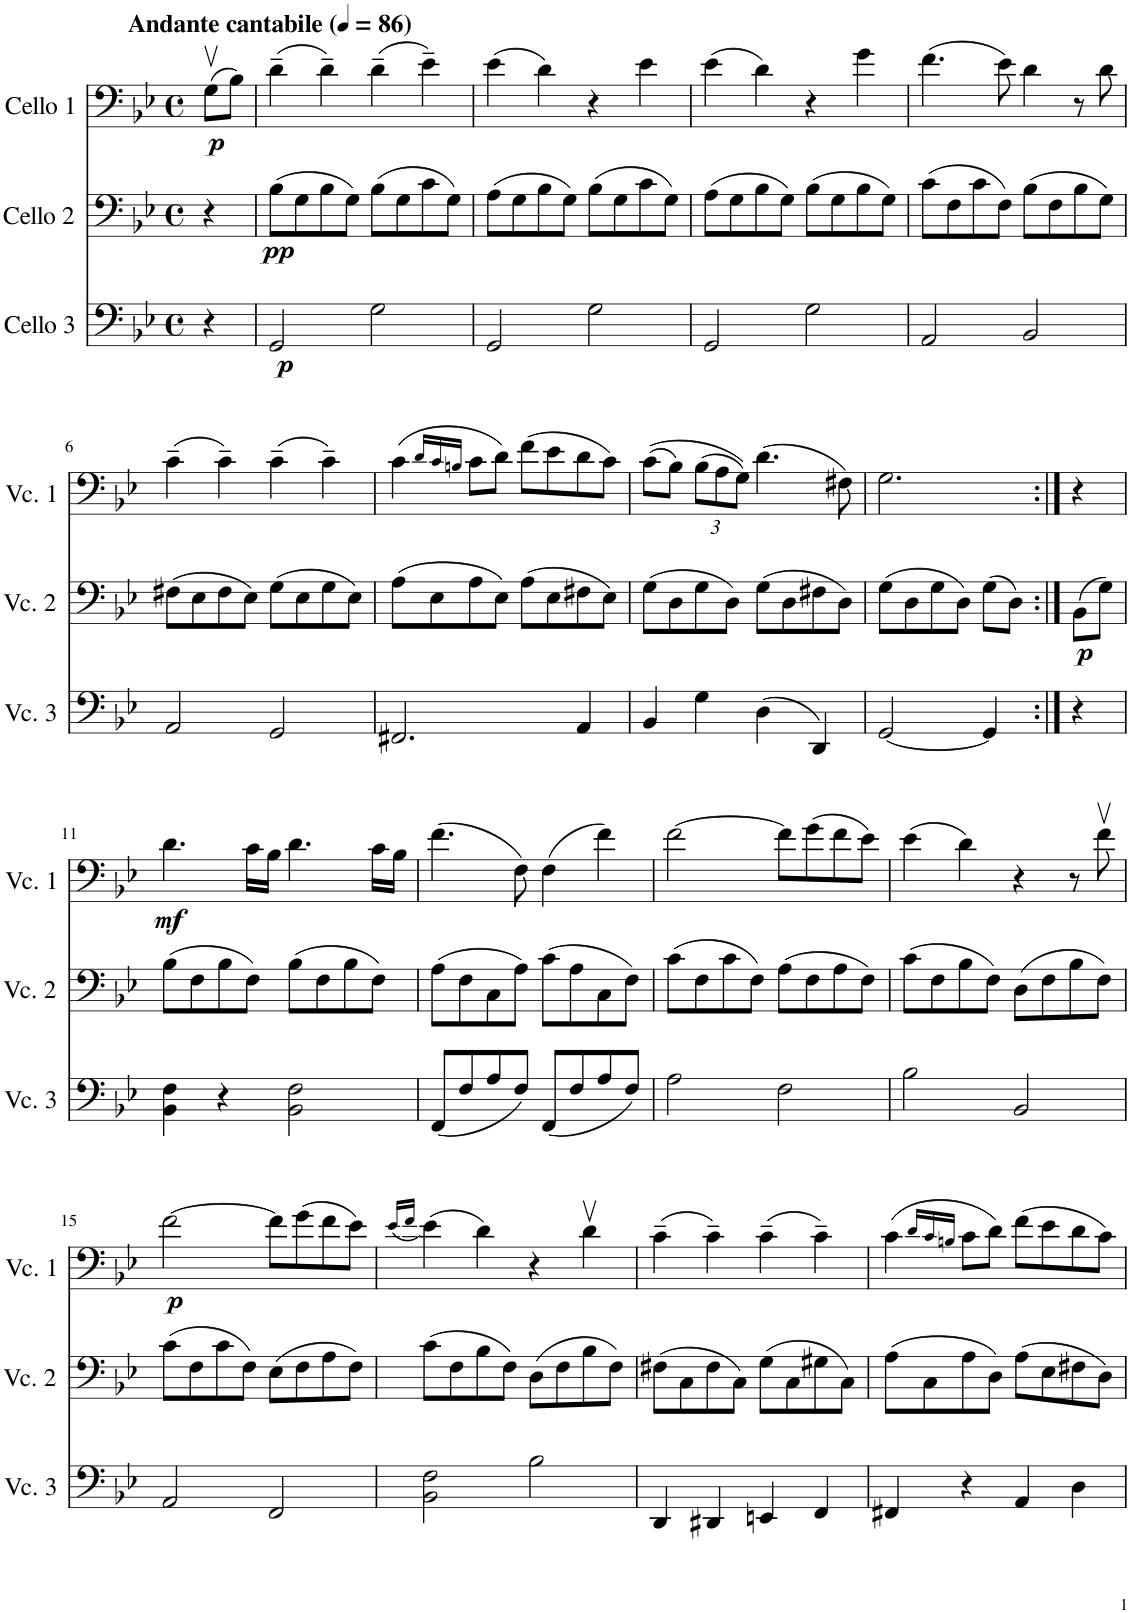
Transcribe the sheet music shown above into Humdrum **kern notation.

**kern	**dynam	**kern	**dynam	**kern	**dynam
*part3	*part3	*part2	*part2	*part1	*part1
*staff3	*staff3	*staff2	*staff2	*staff1	*staff1
*I"Cello 3	*	*I"Cello 2	*	*I"Cello 1	*
*clefF4	*	*clefF4	*	*clefF4	*
*k[b-e-]	*	*k[b-e-]	*	*k[b-e-]	*
*M4/4	*	*M4/4	*	*M4/4	*
*met(c)	*	*met(c)	*	*met(c)	*
*MM86	*	*MM86	*	*MM86	*
=1	=1	=1	=1	=1	=1
!	!	!	!	!LO:TX:a:B:t=Andante cantabile	!
!	!	!	!	!	!LO:DY:b
4r	.	4r	.	(8Gv\L	p
.	.	.	.	8B-\J)	.
=2	=2	=2	=2	=2	=2
!	!LO:DY:b	!	!LO:DY:b	!	!
2GG/	p	(8B-\L	pp	(4d~\	.
.	.	8G\	.	.	.
.	.	8B-\	.	4d~\)	.
.	.	8G\J)	.	.	.
2G\	.	(8B-\L	.	(4d~\	.
.	.	8G\	.	.	.
.	.	8c\	.	4e-~\)	.
.	.	8G\J)	.	.	.
=3	=3	=3	=3	=3	=3
2GG/	.	(8A\L	.	(4e-\	.
.	.	8G\	.	.	.
.	.	8B-\	.	4d\)	.
.	.	8G\J)	.	.	.
2G\	.	(8B-\L	.	4r	.
.	.	8G\	.	.	.
.	.	8c\	.	4e-\	.
.	.	8G\J)	.	.	.
=4	=4	=4	=4	=4	=4
2GG/	.	(8A\L	.	(4e-\	.
.	.	8G\	.	.	.
.	.	8B-\	.	4d\)	.
.	.	8G\J)	.	.	.
2G\	.	(8B-\L	.	4r	.
.	.	8G\	.	.	.
.	.	8B-\	.	4g\	.
.	.	8G\J)	.	.	.
=5	=5	=5	=5	=5	=5
2AA/	.	(8c\L	.	(4.f\	.
.	.	8F\	.	.	.
.	.	8c\	.	.	.
.	.	8F\J)	.	8e-\)	.
2BB-/	.	(8B-\L	.	4d\	.
.	.	8F\	.	.	.
.	.	8B-\	.	8r	.
.	.	8G\J)	.	8d\	.
!!LO:LB:g=z
=6	=6	=6	=6	=6	=6
2AA/	.	(8F#X\L	.	(4c~\	.
.	.	8E-\	.	.	.
.	.	8F#\	.	4c~\)	.
.	.	8E-\J)	.	.	.
2GG/	.	(8G\L	.	(4c~\	.
.	.	8E-\	.	.	.
.	.	8G\	.	4c~\)	.
.	.	8E-\J)	.	.	.
=7	=7	=7	=7	=7	=7
2.FF#X/	.	(8A\L	.	(4c\	.
.	.	8E-\	.	.	.
.	.	.	.	16qd/LL	.
.	.	.	.	16qc/	.
.	.	.	.	16qBn/JJ	.
.	.	8A\	.	8c\L	.
.	.	8E-\J)	.	8d\J)	.
.	.	(8A\L	.	(8f\L	.
.	.	8E-\	.	8e-\	.
4AA/	.	8F#X\	.	8d\	.
.	.	8E-\J)	.	8c\J)	.
=8	=8	=8	=8	=8	=8
4BB-/	.	(8G\L	.	((8c\L	.
.	.	8D\	.	8B-\J)	.
*	*	*	*	*Xbrackettup	*
4G\	.	8G\	.	(12B-\L	.
.	.	.	.	12A\	.
.	.	8D\J)	.	.	.
.	.	.	.	12G\J))	.
(4D\	.	(8G\L	.	(4.d\	.
.	.	8D\	.	.	.
4DD/)	.	8F#X\	.	.	.
.	.	8D\J)	.	8F#X\)	.
=9	=9	=9	=9	=9	=9
[2GG/	.	(8G\L	.	2.G\	.
.	.	8D\	.	.	.
.	.	8G\	.	.	.
.	.	8D\J)	.	.	.
4GG/]	.	(8G\L	.	.	.
.	.	8D\J)	.	.	.
=10:|!	=10:|!	=10:|!	=10:|!	=10:|!	=10:|!
!	!	!	!LO:DY:b	!	!
4r	.	(8BB-\L	p	4r	.
.	.	8G\J)	.	.	.
!!LO:LB:g=z
=11	=11	=11	=11	=11	=11
!	!	!	!	!	!LO:DY:b
4BB-\ 4F\	.	(8B-\L	.	4.d\	mf
.	.	8F\	.	.	.
4r	.	8B-\	.	.	.
.	.	8F\J)	.	16c\LL	.
.	.	.	.	16B-\JJ	.
2BB-\ 2F\	.	(8B-\L	.	4.d\	.
.	.	8F\	.	.	.
.	.	8B-\	.	.	.
.	.	8F\J)	.	16c\LL	.
.	.	.	.	16B-\JJ	.
=12	=12	=12	=12	=12	=12
(8FF/L	.	(8A\L	.	(4.f\	.
8F/	.	8F\	.	.	.
8A/	.	8C\	.	.	.
8F/J)	.	8A\J)	.	8F\)	.
(8FF/L	.	(8c\L	.	(4F\	.
8F/	.	8A\	.	.	.
8A/	.	8C\	.	4f\)	.
8F/J)	.	8F\J)	.	.	.
=13	=13	=13	=13	=13	=13
2A\	.	(8c\L	.	[2f\	.
.	.	8F\	.	.	.
.	.	8c\	.	.	.
.	.	8F\J)	.	.	.
2F\	.	(8A\L	.	8f\L]	.
.	.	8F\	.	(8g\	.
.	.	8A\	.	8f\	.
.	.	8F\J)	.	8e-\J)	.
=14	=14	=14	=14	=14	=14
2B-\	.	(8c\L	.	(4e-\	.
.	.	8F\	.	.	.
.	.	8B-\	.	4d\)	.
.	.	8F\J)	.	.	.
2BB-/	.	(8D\L	.	4r	.
.	.	8F\	.	.	.
.	.	8B-\	.	8r	.
.	.	8F\J)	.	8fv\	.
!!LO:LB:g=z
=15	=15	=15	=15	=15	=15
!	!	!	!	!	!LO:DY:b
2AA/	.	(8c\L	.	[2f\	p
.	.	8F\	.	.	.
.	.	8c\	.	.	.
.	.	8F\J)	.	.	.
2FF/	.	(8E-\L	.	8f\L]	.
.	.	8F\	.	(8g\	.
.	.	8A\	.	8f\	.
.	.	8F\J)	.	8e-\J)	.
=16	=16	=16	=16	=16	=16
.	.	.	.	(16qe-/LL	.
.	.	.	.	16qf/JJ	.
2BB-\ 2F\	.	(8c\L	.	(4e-\)	.
.	.	8F\	.	.	.
.	.	8B-\	.	4d\)	.
.	.	8F\J)	.	.	.
2B-\	.	(8D\L	.	4r	.
.	.	8F\	.	.	.
.	.	8B-\	.	4dv\	.
.	.	8F\J)	.	.	.
=17	=17	=17	=17	=17	=17
4DD/	.	(8F#X\L	.	(4c~\	.
.	.	8C\	.	.	.
4DD#X/	.	8F#\	.	4c~\)	.
.	.	8C\J)	.	.	.
4EEn/	.	(8G\L	.	(4c~\	.
.	.	8C\	.	.	.
4FF/	.	8G#X\	.	4c~\)	.
.	.	8C\J)	.	.	.
=18	=18	=18	=18	=18	=18
4FF#X/	.	(8A\L	.	(4c\	.
.	.	8C\	.	.	.
.	.	.	.	16qd/LL	.
.	.	.	.	16qc/	.
.	.	.	.	16qBn/JJ	.
4r	.	8A\	.	8c\L	.
.	.	8D\J)	.	8d\J)	.
4AA/	.	(8A\L	.	(8f\L	.
.	.	8E-\	.	8e-\	.
4D\	.	8F#X\	.	8d\	.
.	.	8D\J)	.	8c\J)	.
=	=	=	=	=	=
*-	*-	*-	*-	*-	*-
